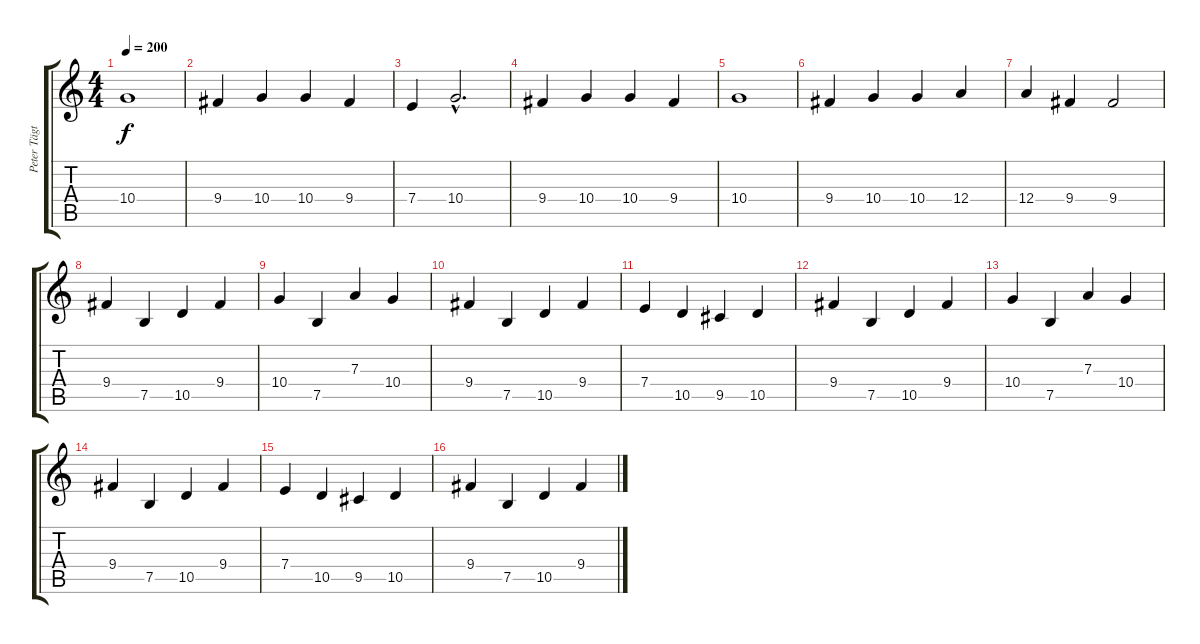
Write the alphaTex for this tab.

\track ("Peter Tägtgren" "Peter Tägt") {instrument distortionguitar}
\staff {score tabs}
\tuning (B3 Gb3 D3 A2 E2 B1) {hide}
\ts (4 4)
\tempo 200
\clef g2
\ks c
10.4.1{dy f} |
9.4.4 10.4.4 10.4.4 9.4.4 |
7.4.4 10.4{hac}.2{d} |
9.4.4 10.4.4 10.4.4 9.4.4 |
10.4.1 |
9.4.4 10.4.4 10.4.4 12.4.4 |
12.4.4 9.4.4 9.4.2 |
\section ("" "")
9.4.4 7.5.4 10.5.4 9.4.4 |
10.4.4 7.5.4 7.3.4 10.4.4 |
9.4.4 7.5.4 10.5.4 9.4.4 |
7.4.4 10.5.4 9.5.4 10.5.4 |
9.4.4 7.5.4 10.5.4 9.4.4 |
10.4.4 7.5.4 7.3.4 10.4.4 |
9.4.4 7.5.4 10.5.4 9.4.4 |
7.4.4 10.5.4 9.5.4 10.5.4 |
9.4.4 7.5.4 10.5.4 9.4.4
